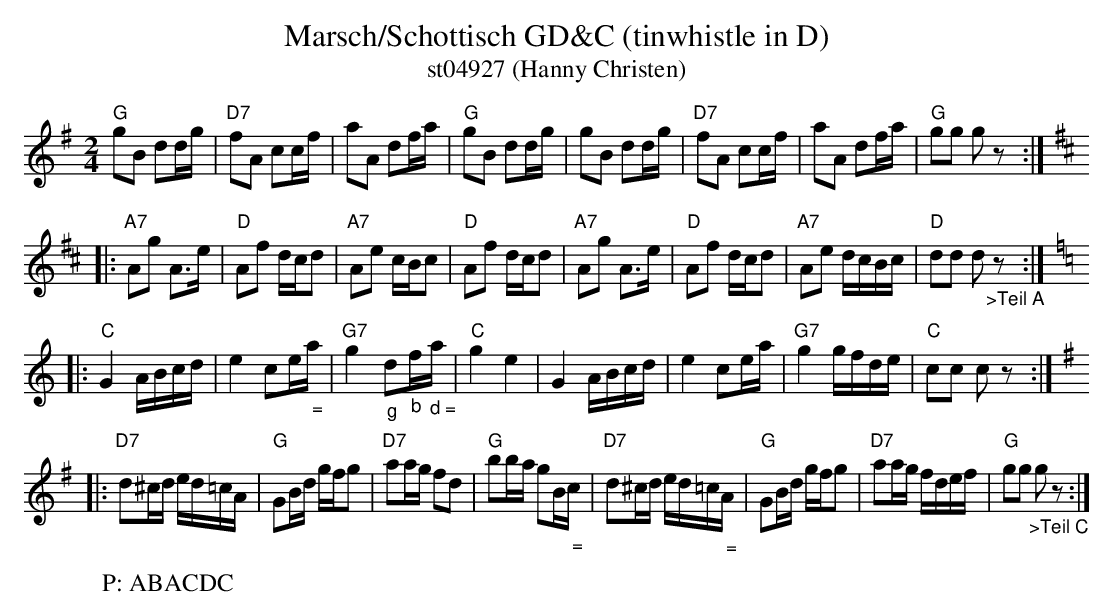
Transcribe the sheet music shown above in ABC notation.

X:1
T:Marsch/Schottisch GD&C (tinwhistle in D)
T:st04927 (Hanny Christen)
M:2/4
L:1/16
K:G %%MIDI gchordon
"G"g2B2 d2dg | "D7"f2A2 c2cf | a2A2 d2fa | "G"g2B2 d2dg | g2B2 d2dg | "D7"f2A2 c2cf | a2A2 d2fa | "G"g2g2 g2z2 :: [K:D]
"A7"A2g2 A3e | "D"A2f2 dcd2 | "A7"A2e2 cBc2 | "D"A2f2 dcd2 | "A7"A2g2 A3e | "D"A2f2 dcd2 | "A7"A2e2 dcBc | "D"d2d2 d2"_>Teil A"z2 :: [K:C]
"C"G4ABcd | e4c2e"_ ="a | "G7"g4"_g"d2"_b"f"_ d ="a | "C"g4e4 | G4ABcd | e4c2ea | "G7"g4 gfde | "C"c2c2 c2z2 :: [K:G]
"D7"d2^cd ed=cA | "G"G2Bd gfg2 | "D7"a2ag f2d2 | "G"b2ba g2B"_ ="c | "D7"d2^cd ed=c"_ ="A | "G"G2Bd gfg2 | "D7"a2ag fdef | "G"g2g2 "_>Teil C"g2z2 :|
W:P: ABACDC
